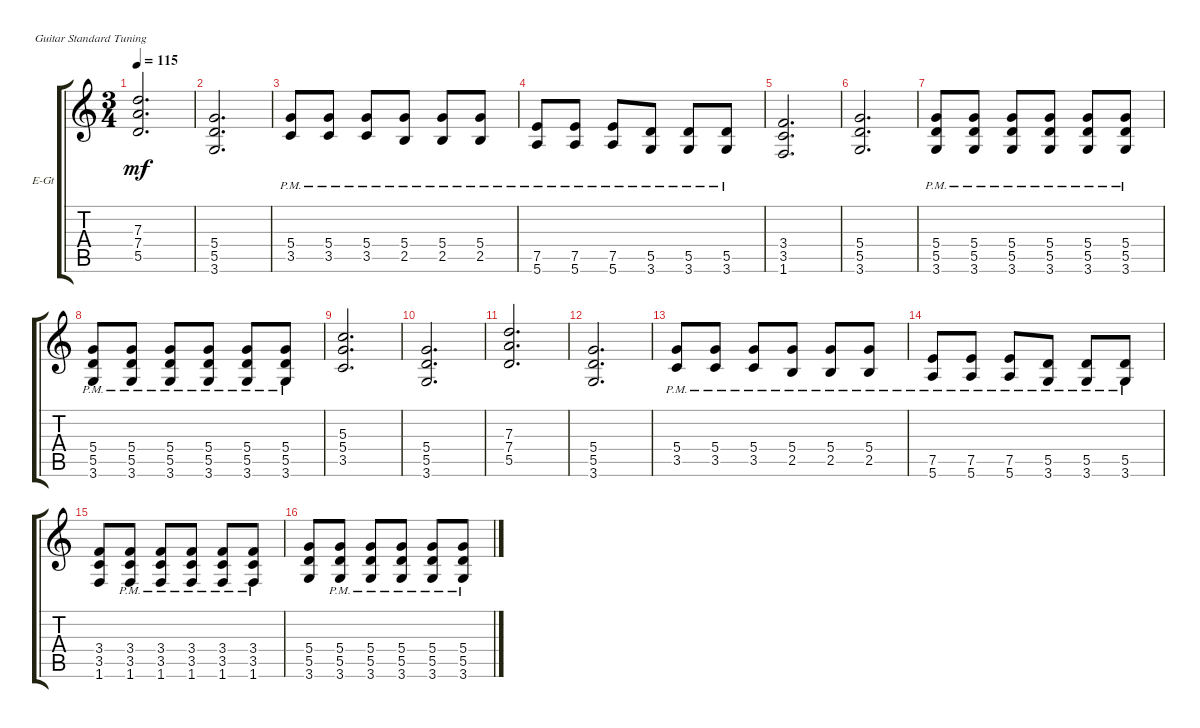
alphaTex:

\defaultSystemsLayout 4
\bracketExtendMode groupsimilarinstruments
\firstSystemTrackNameOrientation horizontal
\otherSystemsTrackNameOrientation horizontal
\track ("Rithm Guitar" "E-Gt") {multiBarRest instrument distortionguitar}
\staff {score tabs}
\tuning (E4 B3 G3 D3 A2 E2)
\ts (3 4)
\tempo 115
\clef g2
\ks aminor
(5.5 7.4 7.3).2{d dy mf} |
(3.6 5.5 5.4).2{d} |
(3.5{pm} 5.4{pm}).8 (3.5{pm} 5.4{pm}).8 (3.5{pm} 5.4{pm}).8 (5.4{pm} 2.5{pm}).8 (5.4{pm} 2.5{pm}).8 (5.4{pm} 2.5{pm}).8 |
(5.6{pm} 7.5{pm}).8 (5.6{pm} 7.5{pm}).8 (5.6{pm} 7.5{pm}).8 (5.5{pm} 3.6{pm}).8 (5.5{pm} 3.6{pm}).8 (5.5{pm} 3.6{pm}).8 |
(1.6 3.4 3.5).2{d} |
(3.6 5.5 5.4).2{d} |
(3.6{pm} 5.5{pm} 5.4{pm}).8 (3.6{pm} 5.5{pm} 5.4{pm}).8 (3.6{pm} 5.5{pm} 5.4{pm}).8 (3.6{pm} 5.5{pm} 5.4{pm}).8 (3.6{pm} 5.5{pm} 5.4{pm}).8 (3.6{pm} 5.5{pm} 5.4{pm}).8 |
(3.6{pm} 5.5{pm} 5.4{pm}).8 (3.6{pm} 5.5{pm} 5.4{pm}).8 (3.6{pm} 5.5{pm} 5.4{pm}).8 (3.6{pm} 5.5{pm} 5.4{pm}).8 (3.6{pm} 5.5{pm} 5.4{pm}).8 (3.6{pm} 5.5{pm} 5.4{pm}).8 |
(3.5 5.4 5.3).2{d} |
(3.6 5.5 5.4).2{d} |
(5.5 7.4 7.3).2{d} |
(3.6 5.5 5.4).2{d} |
(3.5{pm} 5.4{pm}).8 (3.5{pm} 5.4{pm}).8 (3.5{pm} 5.4{pm}).8 (5.4{pm} 2.5{pm}).8 (5.4{pm} 2.5{pm}).8 (5.4{pm} 2.5{pm}).8 |
(5.6{pm} 7.5{pm}).8 (5.6{pm} 7.5{pm}).8 (5.6{pm} 7.5{pm}).8 (5.5{pm} 3.6{pm}).8 (5.5{pm} 3.6{pm}).8 (5.5{pm} 3.6{pm}).8 |
(1.6 3.5 3.4).8 (1.6{pm} 3.5{pm} 3.4{pm}).8 (1.6{pm} 3.5{pm} 3.4{pm}).8 (1.6{pm} 3.5{pm} 3.4{pm}).8 (1.6{pm} 3.5{pm} 3.4{pm}).8 (1.6{pm} 3.5{pm} 3.4{pm}).8 |
(3.6 5.5 5.4).8 (3.6{pm} 5.5{pm} 5.4{pm}).8 (3.6{pm} 5.5{pm} 5.4{pm}).8 (3.6{pm} 5.5{pm} 5.4{pm}).8 (3.6{pm} 5.5{pm} 5.4{pm}).8 (3.6{pm} 5.5{pm} 5.4{pm}).8
